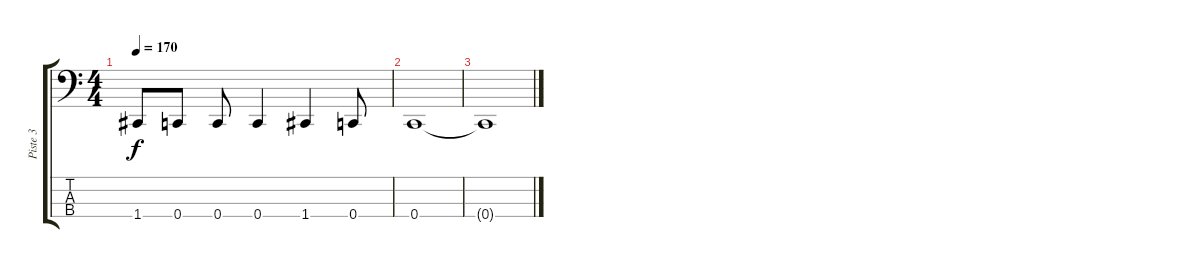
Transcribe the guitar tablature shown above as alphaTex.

\track ("Piste 3" "Piste 3") {instrument electricbassfinger}
\staff {score tabs}
\tuning (F2 C2 G1 C1) {hide}
\ts (4 4)
\tempo 170
\clef f4
\ks c
1.4.8{dy f} 0.4.8 0.4.8 0.4.4 1.4.4 0.4.8 |
0.4.1 |
0.4{t}.1
